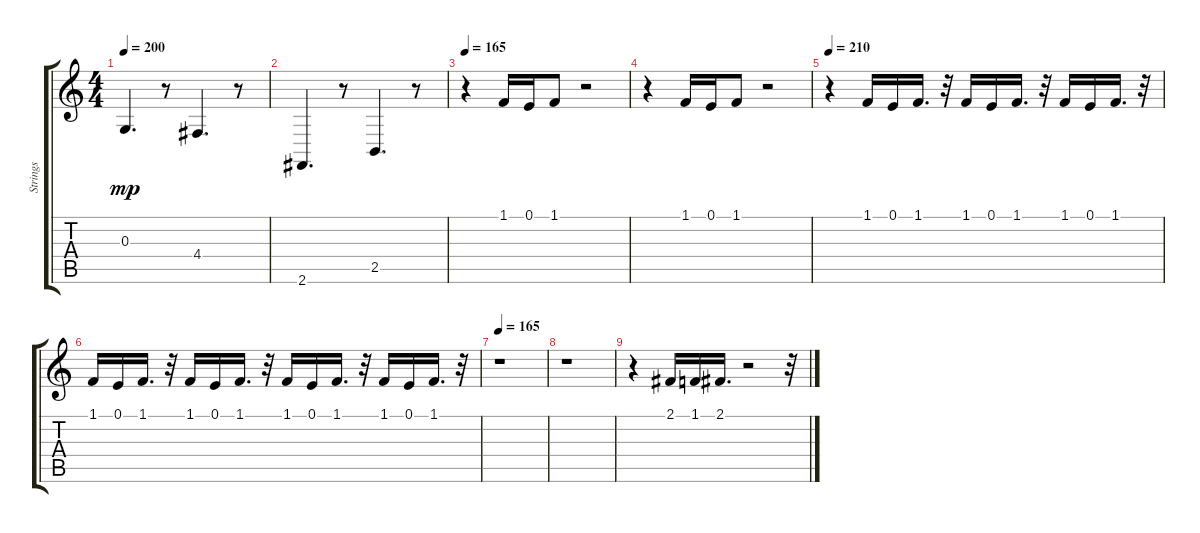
\track ("Strings" "Strings") {instrument stringensemble1}
\staff {score tabs}
\tuning (E4 B3 G3 D3 A2 E2) {hide}
\ts (4 4)
\tempo 200
\clef g2
\ks c
0.3.4{d dy mp} r.8 4.4.4{d} r.8 |
2.6.4{d} r.8 2.5.4{d} r.8 |
\tempo 165
r.4 1.1.16 0.1.16 1.1.8 r.2 |
r.4 1.1.16 0.1.16 1.1.8 r.2 |
\tempo 210
r.4 1.1.16 0.1.16 1.1.16{d} r.32 1.1.16 0.1.16 1.1.16{d} r.32 1.1.16 0.1.16 1.1.16{d} r.32 |
1.1.16 0.1.16 1.1.16{d} r.32 1.1.16 0.1.16 1.1.16{d} r.32 1.1.16 0.1.16 1.1.16{d} r.32 1.1.16 0.1.16 1.1.16{d} r.32 |
\tempo 165
r.1 |
r.1 |
r.4 2.1.16 1.1.16 2.1.16{d} r.2 r.32
